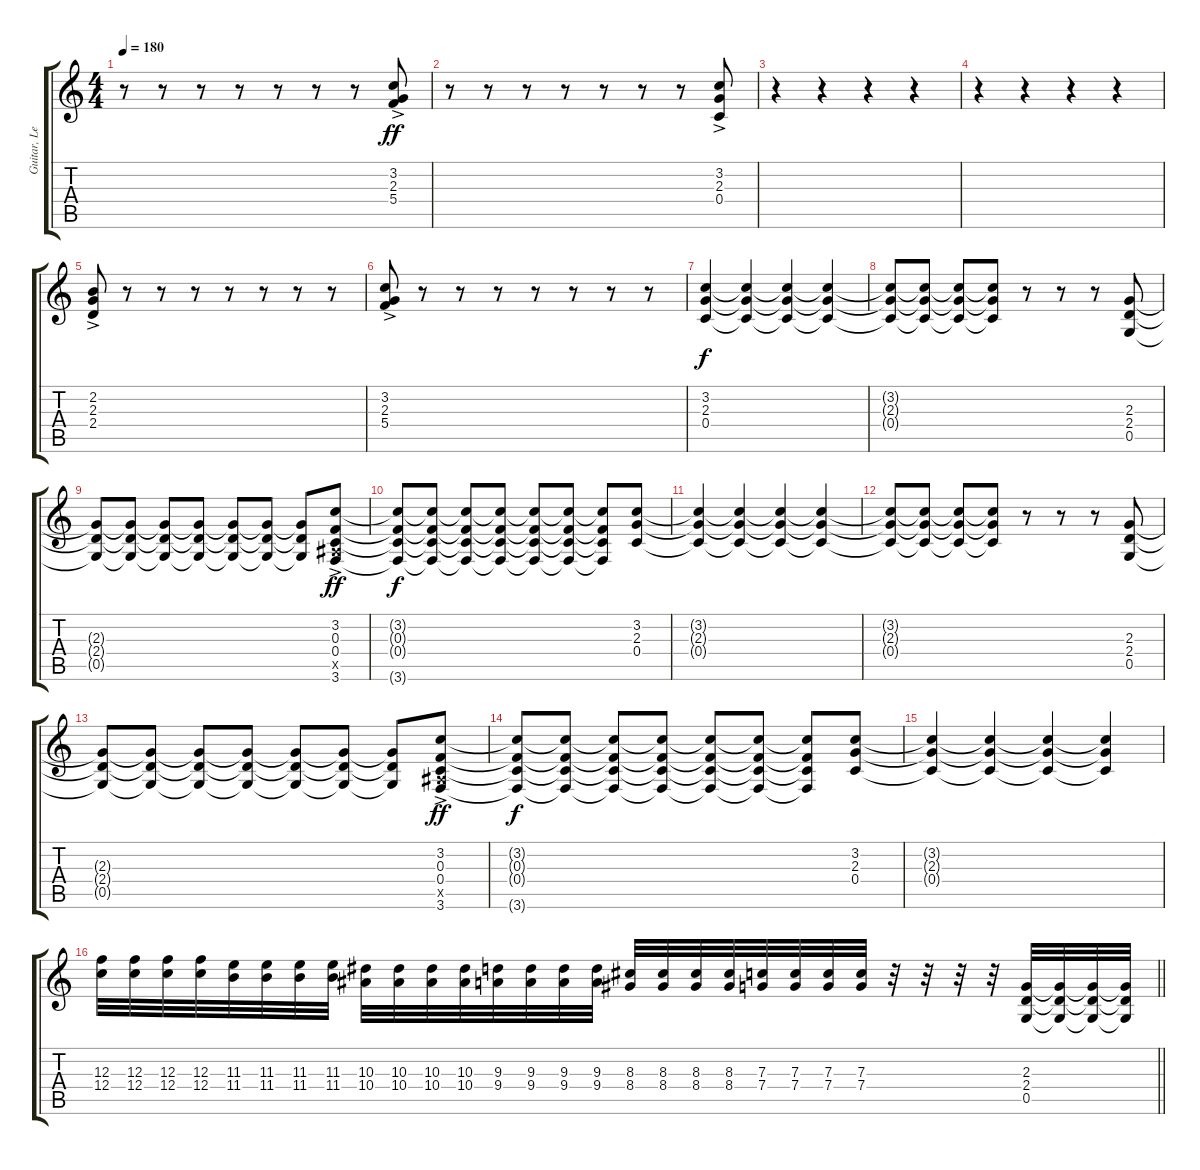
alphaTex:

\track ("Guitar, Lead Std-D" "Guitar, Le") {instrument distortionguitar}
\staff {score tabs}
\tuning (D4 A3 F3 C3 G2 D2) {hide}
\ts (4 4)
\tempo 180
\clef g2
\ks c
r.8{dy f} r.8 r.8 r.8 r.8 r.8 r.8 (3.2{ac} 2.3{ac} 5.4{ac}).8{dy ff} |
r.8 r.8 r.8 r.8 r.8 r.8 r.8 (3.2{ac} 2.3{ac} 0.4{ac}).8 |
r.4 r.4 r.4 r.4 |
r.4 r.4 r.4 r.4 |
(2.2 2.3{ac} 2.4{ac}).8 r.8 r.8 r.8 r.8 r.8 r.8 r.8 |
(3.2{ac} 2.3{ac} 5.4{ac}).8 r.8 r.8 r.8 r.8 r.8 r.8 r.8 |
(3.2 2.3 0.4).4{dy f} (3.2{t} 2.3{t} 0.4{t}).4 (3.2{t} 2.3{t} 0.4{t}).4 (3.2{t} 2.3{t} 0.4{t}).4 |
(3.2{t} 2.3{t} 0.4{t}).8 (3.2{t} 2.3{t} 0.4{t}).8 (3.2{t} 2.3{t} 0.4{t}).8 (3.2{t} 2.3{t} 0.4{t}).8 r.8 r.8 r.8 (2.3 2.4 0.5).8 |
(2.3{t} 2.4{t} 0.5{t}).8 (2.3{t} 2.4{t} 0.5{t}).8 (2.3{t} 2.4{t} 0.5{t}).8 (2.3{t} 2.4{t} 0.5{t}).8 (2.3{t} 2.4{t} 0.5{t}).8 (2.3{t} 2.4{t} 0.5{t}).8 (2.3{t} 2.4{t} 0.5{t}).8 (3.2{ac} 0.3{ac} 0.4{ac} 3.5{ac x} 3.6{ac}).8{dy ff} |
(3.2{t} 0.3{t} 0.4{t} 3.6{t}).8{dy f} (3.2{t} 0.3{t} 0.4{t} 3.6{t}).8 (3.2{t} 0.3{t} 0.4{t} 3.6{t}).8 (3.2{t} 0.3{t} 0.4{t} 3.6{t}).8 (3.2{t} 0.3{t} 0.4{t} 3.6{t}).8 (3.2{t} 0.3{t} 0.4{t} 3.6{t}).8 (3.2{t} 0.3{t} 0.4{t} 3.6{t}).8 (3.2 2.3 0.4).8 |
(3.2{t} 2.3{t} 0.4{t}).4 (3.2{t} 2.3{t} 0.4{t}).4 (3.2{t} 2.3{t} 0.4{t}).4 (3.2{t} 2.3{t} 0.4{t}).4 |
(3.2{t} 2.3{t} 0.4{t}).8 (3.2{t} 2.3{t} 0.4{t}).8 (3.2{t} 2.3{t} 0.4{t}).8 (3.2{t} 2.3{t} 0.4{t}).8 r.8 r.8 r.8 (2.3 2.4 0.5).8 |
(2.3{t} 2.4{t} 0.5{t}).8 (2.3{t} 2.4{t} 0.5{t}).8 (2.3{t} 2.4{t} 0.5{t}).8 (2.3{t} 2.4{t} 0.5{t}).8 (2.3{t} 2.4{t} 0.5{t}).8 (2.3{t} 2.4{t} 0.5{t}).8 (2.3{t} 2.4{t} 0.5{t}).8 (3.2{ac} 0.3{ac} 0.4{ac} 3.5{ac x} 3.6{ac}).8{dy ff} |
(3.2{t} 0.3{t} 0.4{t} 3.6{t}).8{dy f} (3.2{t} 0.3{t} 0.4{t} 3.6{t}).8 (3.2{t} 0.3{t} 0.4{t} 3.6{t}).8 (3.2{t} 0.3{t} 0.4{t} 3.6{t}).8 (3.2{t} 0.3{t} 0.4{t} 3.6{t}).8 (3.2{t} 0.3{t} 0.4{t} 3.6{t}).8 (3.2{t} 0.3{t} 0.4{t} 3.6{t}).8 (3.2 2.3 0.4).8 |
(3.2{t} 2.3{t} 0.4{t}).4 (3.2{t} 2.3{t} 0.4{t}).4 (3.2{t} 2.3{t} 0.4{t}).4 (3.2{t} 2.3{t} 0.4{t}).4 |
\barLineRight lightlight
(12.3 12.4).32{instrument guitarfretnoise} (12.3 12.4).32 (12.3 12.4).32 (12.3 12.4).32 (11.3 11.4).32 (11.3 11.4).32 (11.3 11.4).32 (11.3 11.4).32 (10.3 10.4).32 (10.3 10.4).32 (10.3 10.4).32 (10.3 10.4).32 (9.3 9.4).32 (9.3 9.4).32 (9.3 9.4).32 (9.3 9.4).32 (8.3 8.4).32 (8.3 8.4).32 (8.3 8.4).32 (8.3 8.4).32 (7.3 7.4).32 (7.3 7.4).32 (7.3 7.4).32 (7.3 7.4).32 r.32 r.32 r.32 r.32 (2.3 2.4 0.5).32{instrument distortionguitar} (2.3{t} 2.4{t} 0.5{t}).32 (2.3{t} 2.4{t} 0.5{t}).32 (2.3{t} 2.4{t} 0.5{t}).32
